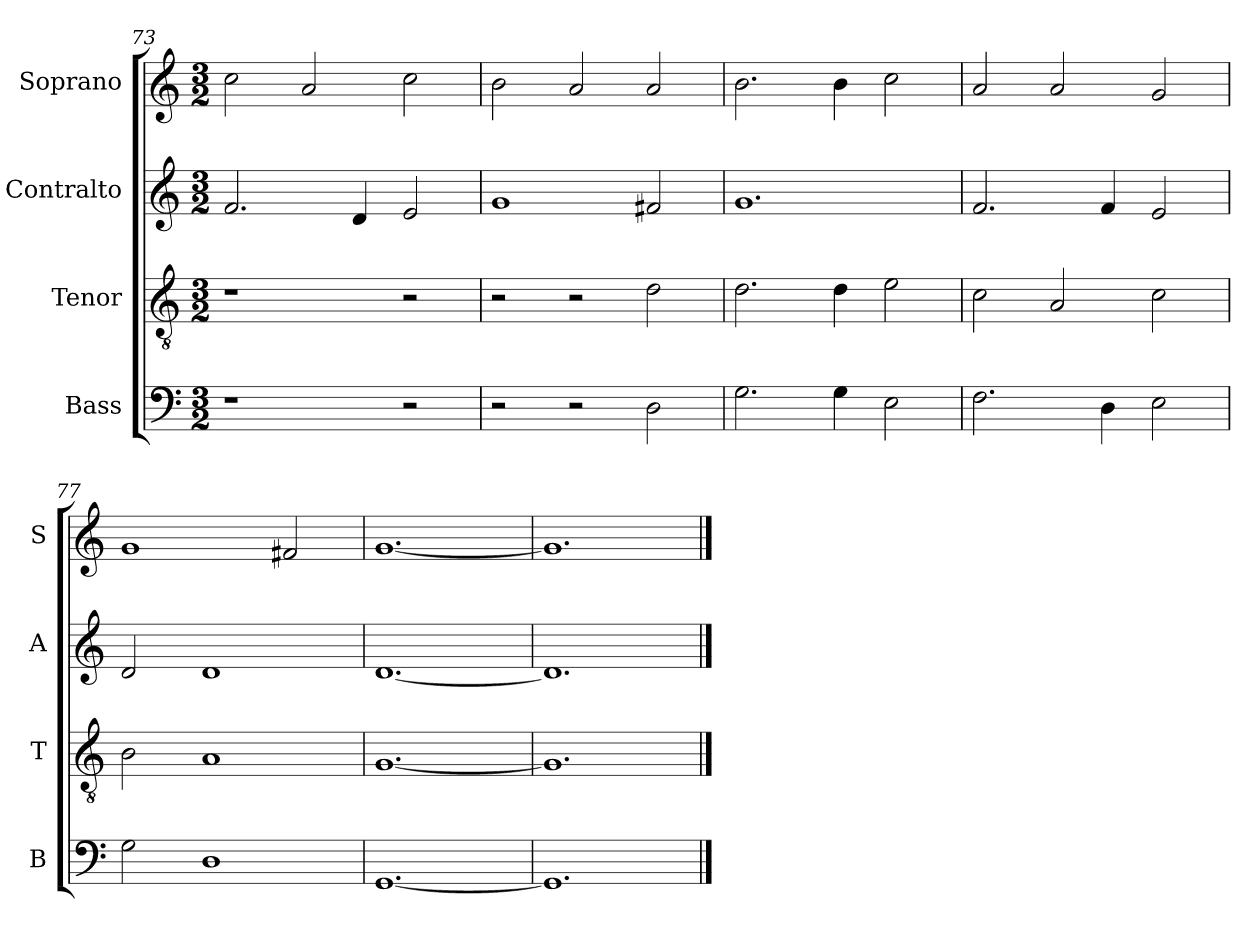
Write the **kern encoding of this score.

**kern	**kern	**kern	**kern
*part4	*part3	*part2	*part1
*staff4	*staff3	*staff2	*staff1
*I"Bass	*I"Tenor	*I"Contralto	*I"Soprano
*I'B	*I'T	*I'A	*I'S
*clefF4	*clefGv2	*clefG2	*clefG2
*k[]	*k[]	*k[]	*k[]
*G:mix	*G:mix	*G:mix	*G:mix
*M3/2	*M3/2	*M3/2	*M3/2
=73	=73	=73	=73
1r	1r	2.f	2cc
.	.	.	2a
.	.	4d	.
2r	2r	2e	2cc
=74	=74	=74	=74
2r	2r	1g	2b
2r	2r	.	2a
2D	2d	2f#X	2a
=75	=75	=75	=75
2.G	2.d	1.g	2.b
4G	4d	.	4b
2E	2e	.	2cc
=76	=76	=76	=76
2.F	2c	2.f	2a
.	2A	.	2a
4D	.	4f	.
2E	2c	2e	2g
=77	=77	=77	=77
2G	2B	2d	1g
1D	1A	1d	.
.	.	.	2f#X
=78	=78	=78	=78
[1.GG	[1.G	[1.d	[1.g
=79	=79	=79	=79
1.GG]	1.G]	1.d]	1.g]
==	==	==	==
*-	*-	*-	*-
